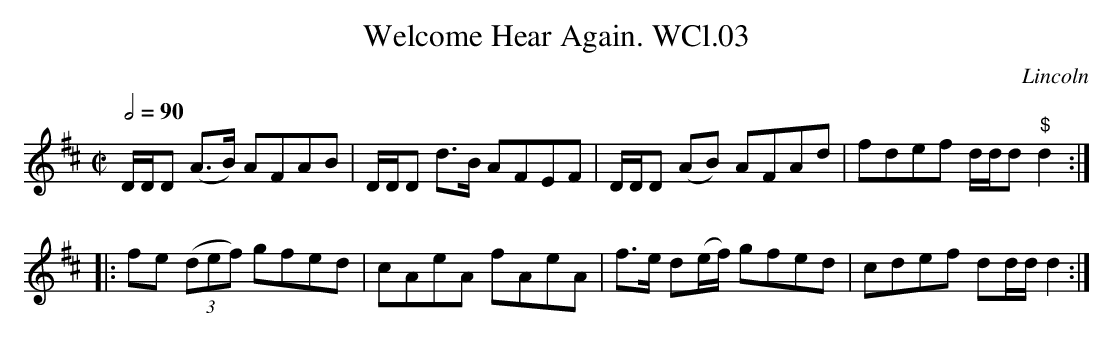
X:1
T:Welcome Hear Again. WCl.03
M:C|
L:1/8
Q:1/2=90
O:Lincoln
K:D
D/2D/2D (A>B) AFAB|D/2D/2D d>B AFEF|\
D/2D/2D (AB) AFAd|fdef d/2d/2d "$"d2:|!
|:fe ((3def) gfed|cAeA fAeA|\
f>e d(e/2f/2) gfed|cdef dd/2d/2 d2:|
